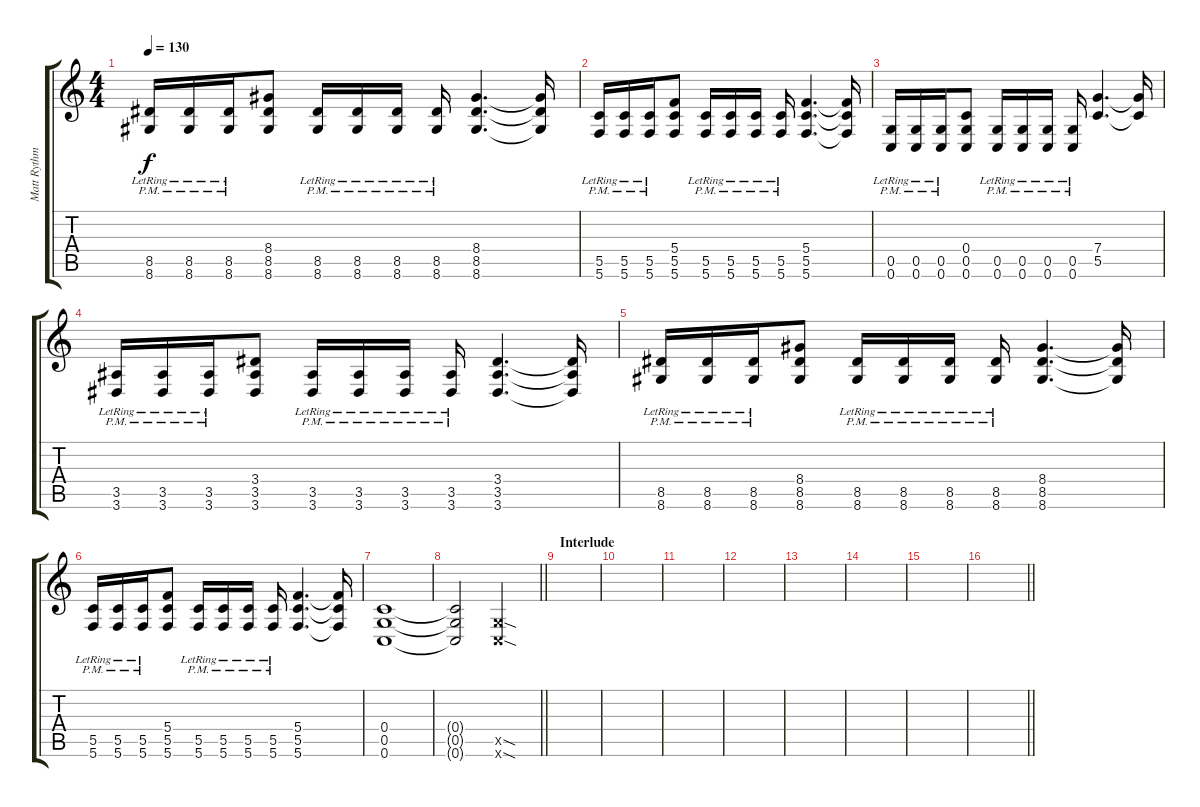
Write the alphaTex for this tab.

\track ("Matt Rythm" "Matt Rythm") {instrument distortionguitar}
\staff {score tabs}
\tuning (D4 A3 F3 C3 G2 C2) {hide}
\ts (4 4)
\tempo 130
\clef g2
\ks c
(8.5{pm lr} 8.6{pm lr}).16{dy f} (8.5{pm lr} 8.6{pm lr}).16 (8.5{pm lr} 8.6{pm lr}).16 (8.4 8.5 8.6).8 (8.5{pm lr} 8.6{pm lr}).16 (8.5{pm lr} 8.6{pm lr}).16 (8.5{pm lr} 8.6{pm lr}).16 (8.5{pm lr} 8.6{pm lr}).16 (8.4 8.5 8.6).4{d} (8.4{t} 8.5{t} 8.6{t}).16 |
(5.5{pm lr} 5.6{pm lr}).16 (5.5{pm lr} 5.6{pm lr}).16 (5.5{pm lr} 5.6{pm lr}).16 (5.4 5.5 5.6).8 (5.5{pm lr} 5.6{pm lr}).16 (5.5{pm lr} 5.6{pm lr}).16 (5.5{pm lr} 5.6{pm lr}).16 (5.5{pm lr} 5.6{pm lr}).16 (5.4 5.5 5.6).4{d} (5.4{t} 5.5{t} 5.6{t}).16 |
(0.5{pm lr} 0.6{pm lr}).16 (0.5{pm lr} 0.6{pm lr}).16 (0.5{pm lr} 0.6{pm lr}).16 (0.4 0.5 0.6).8 (0.5{pm lr} 0.6{pm lr}).16 (0.5{pm lr} 0.6{pm lr}).16 (0.5{pm lr} 0.6{pm lr}).16 (0.5{pm lr} 0.6{pm lr}).16 (7.4 5.5).4{d} (7.4{t} 5.5{t}).16 |
(3.5{pm lr} 3.6{pm lr}).16 (3.5{pm lr} 3.6{pm lr}).16 (3.5{pm lr} 3.6{pm lr}).16 (3.4 3.5 3.6).8 (3.5{pm lr} 3.6{pm lr}).16 (3.5{pm lr} 3.6{pm lr}).16 (3.5{pm lr} 3.6{pm lr}).16 (3.5{pm lr} 3.6{pm lr}).16 (3.4 3.5 3.6).4{d} (3.4{t} 3.5{t} 3.6{t}).16 |
(8.5{pm lr} 8.6{pm lr}).16 (8.5{pm lr} 8.6{pm lr}).16 (8.5{pm lr} 8.6{pm lr}).16 (8.4 8.5 8.6).8 (8.5{pm lr} 8.6{pm lr}).16 (8.5{pm lr} 8.6{pm lr}).16 (8.5{pm lr} 8.6{pm lr}).16 (8.5{pm lr} 8.6{pm lr}).16 (8.4 8.5 8.6).4{d} (8.4{t} 8.5{t} 8.6{t}).16 |
(5.5{pm lr} 5.6{pm lr}).16 (5.5{pm lr} 5.6{pm lr}).16 (5.5{pm lr} 5.6{pm lr}).16 (5.4 5.5 5.6).8 (5.5{pm lr} 5.6{pm lr}).16 (5.5{pm lr} 5.6{pm lr}).16 (5.5{pm lr} 5.6{pm lr}).16 (5.5{pm lr} 5.6{pm lr}).16 (5.4 5.5 5.6).4{d} (5.4{t} 5.5{t} 5.6{t}).16 |
(0.4 0.5 0.6).1 |
\barLineRight lightlight
(0.4{t} 0.5{t} 0.6{t}).2 (0.5{sod x} 0.6{sod x}).2 |
\section ("" "Interlude")
|
|
|
|
|
|
|
\barLineRight lightlight
